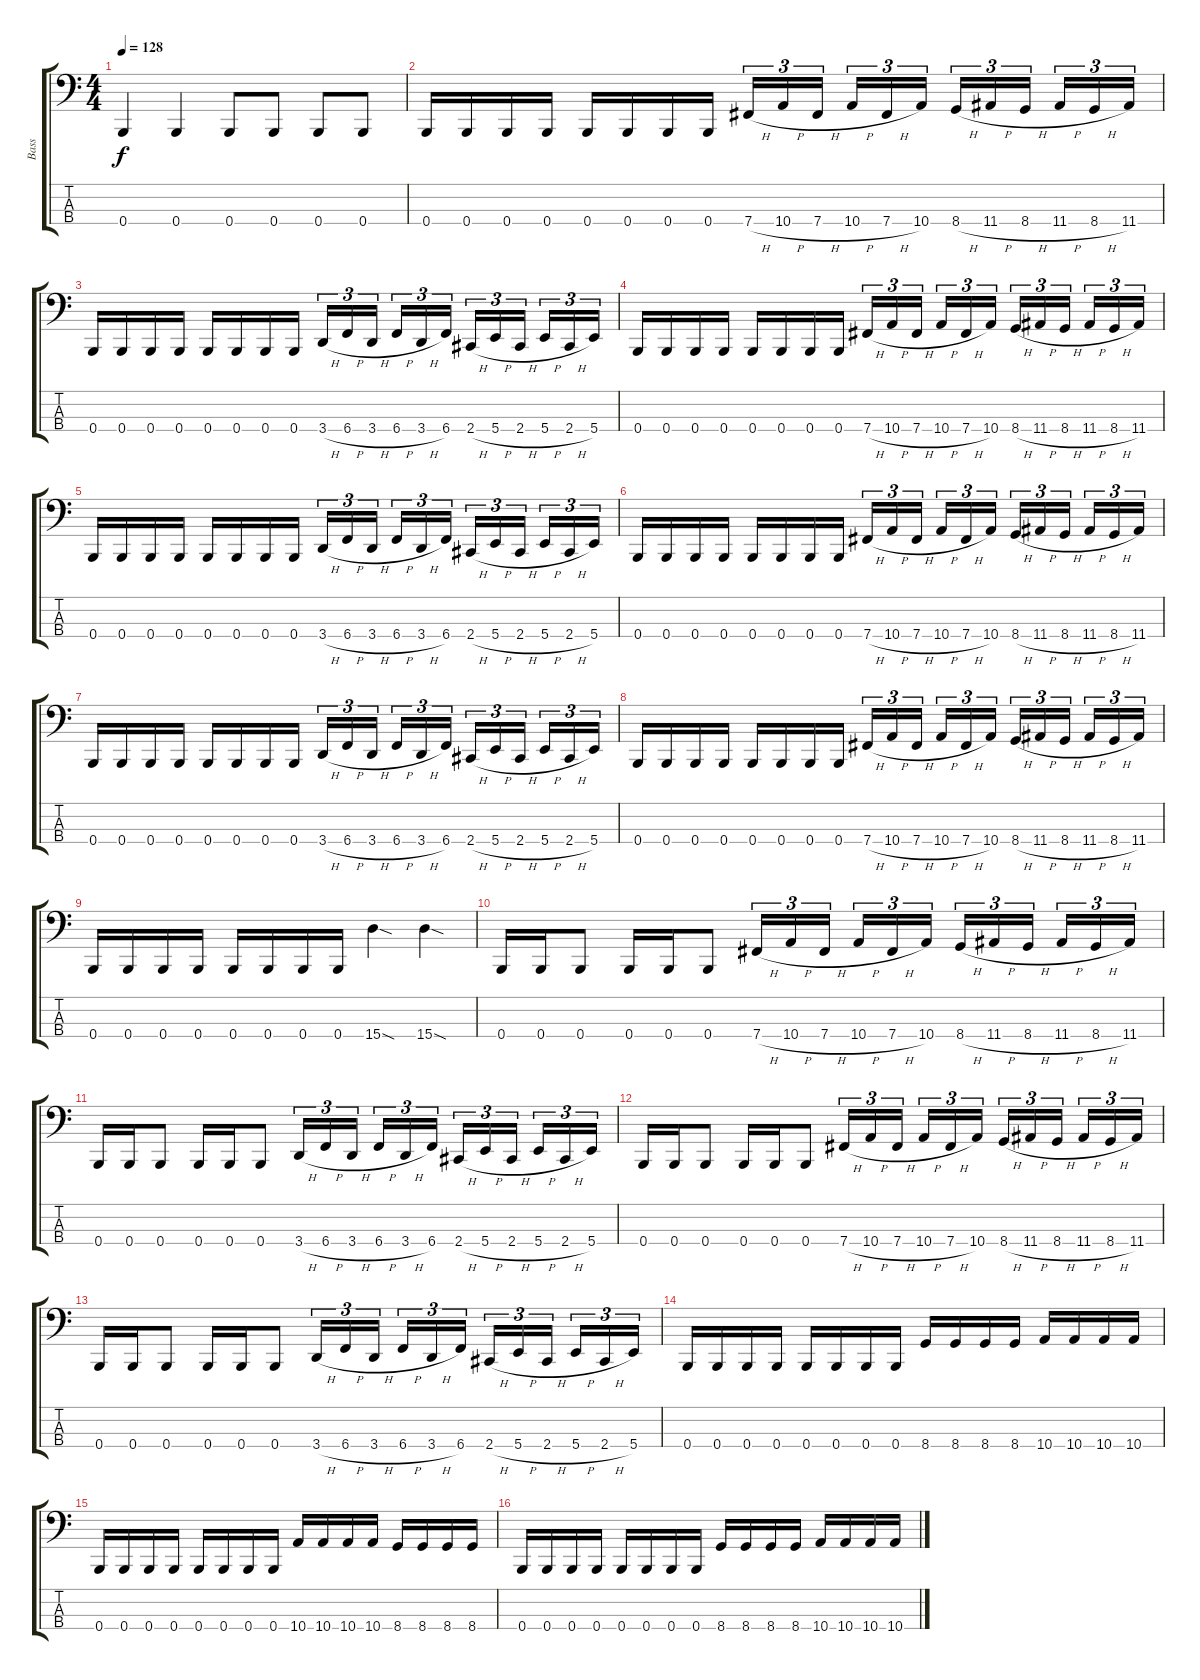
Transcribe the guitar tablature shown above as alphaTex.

\track ("Bass" "Bass") {instrument electricbasspick}
\staff {score tabs}
\tuning (E2 B1 Gb1 B0) {hide}
\ts (4 4)
\tempo 128
\clef f4
\ks c
0.4.4{dy f} 0.4.4 0.4.8 0.4.8 0.4.8 0.4.8 |
0.4.16 0.4.16 0.4.16 0.4.16 0.4.16 0.4.16 0.4.16 0.4.16 7.4{h}.16{tu (3 2)} 10.4{h}.16{tu (3 2)} 7.4{h}.16{tu (3 2) beam splitsecondary} 10.4{h}.16{tu (3 2)} 7.4{h}.16{tu (3 2)} 10.4.16{tu (3 2)} 8.4{h}.16{tu (3 2)} 11.4{h}.16{tu (3 2)} 8.4{h}.16{tu (3 2) beam splitsecondary} 11.4{h}.16{tu (3 2)} 8.4{h}.16{tu (3 2)} 11.4.16{tu (3 2)} |
0.4.16 0.4.16 0.4.16 0.4.16 0.4.16 0.4.16 0.4.16 0.4.16 3.4{h}.16{tu (3 2)} 6.4{h}.16{tu (3 2)} 3.4{h}.16{tu (3 2) beam splitsecondary} 6.4{h}.16{tu (3 2)} 3.4{h}.16{tu (3 2)} 6.4.16{tu (3 2)} 2.4{h}.16{tu (3 2)} 5.4{h}.16{tu (3 2)} 2.4{h}.16{tu (3 2) beam splitsecondary} 5.4{h}.16{tu (3 2)} 2.4{h}.16{tu (3 2)} 5.4.16{tu (3 2)} |
0.4.16 0.4.16 0.4.16 0.4.16 0.4.16 0.4.16 0.4.16 0.4.16 7.4{h}.16{tu (3 2)} 10.4{h}.16{tu (3 2)} 7.4{h}.16{tu (3 2) beam splitsecondary} 10.4{h}.16{tu (3 2)} 7.4{h}.16{tu (3 2)} 10.4.16{tu (3 2)} 8.4{h}.16{tu (3 2)} 11.4{h}.16{tu (3 2)} 8.4{h}.16{tu (3 2) beam splitsecondary} 11.4{h}.16{tu (3 2)} 8.4{h}.16{tu (3 2)} 11.4.16{tu (3 2)} |
0.4.16 0.4.16 0.4.16 0.4.16 0.4.16 0.4.16 0.4.16 0.4.16 3.4{h}.16{tu (3 2)} 6.4{h}.16{tu (3 2)} 3.4{h}.16{tu (3 2) beam splitsecondary} 6.4{h}.16{tu (3 2)} 3.4{h}.16{tu (3 2)} 6.4.16{tu (3 2)} 2.4{h}.16{tu (3 2)} 5.4{h}.16{tu (3 2)} 2.4{h}.16{tu (3 2) beam splitsecondary} 5.4{h}.16{tu (3 2)} 2.4{h}.16{tu (3 2)} 5.4.16{tu (3 2)} |
0.4.16 0.4.16 0.4.16 0.4.16 0.4.16 0.4.16 0.4.16 0.4.16 7.4{h}.16{tu (3 2)} 10.4{h}.16{tu (3 2)} 7.4{h}.16{tu (3 2) beam splitsecondary} 10.4{h}.16{tu (3 2)} 7.4{h}.16{tu (3 2)} 10.4.16{tu (3 2)} 8.4{h}.16{tu (3 2)} 11.4{h}.16{tu (3 2)} 8.4{h}.16{tu (3 2) beam splitsecondary} 11.4{h}.16{tu (3 2)} 8.4{h}.16{tu (3 2)} 11.4.16{tu (3 2)} |
0.4.16 0.4.16 0.4.16 0.4.16 0.4.16 0.4.16 0.4.16 0.4.16 3.4{h}.16{tu (3 2)} 6.4{h}.16{tu (3 2)} 3.4{h}.16{tu (3 2) beam splitsecondary} 6.4{h}.16{tu (3 2)} 3.4{h}.16{tu (3 2)} 6.4.16{tu (3 2)} 2.4{h}.16{tu (3 2)} 5.4{h}.16{tu (3 2)} 2.4{h}.16{tu (3 2) beam splitsecondary} 5.4{h}.16{tu (3 2)} 2.4{h}.16{tu (3 2)} 5.4.16{tu (3 2)} |
0.4.16 0.4.16 0.4.16 0.4.16 0.4.16 0.4.16 0.4.16 0.4.16 7.4{h}.16{tu (3 2)} 10.4{h}.16{tu (3 2)} 7.4{h}.16{tu (3 2) beam splitsecondary} 10.4{h}.16{tu (3 2)} 7.4{h}.16{tu (3 2)} 10.4.16{tu (3 2)} 8.4{h}.16{tu (3 2)} 11.4{h}.16{tu (3 2)} 8.4{h}.16{tu (3 2) beam splitsecondary} 11.4{h}.16{tu (3 2)} 8.4{h}.16{tu (3 2)} 11.4.16{tu (3 2)} |
0.4.16 0.4.16 0.4.16 0.4.16 0.4.16 0.4.16 0.4.16 0.4.16 15.4{sod}.4 15.4{sod}.4 |
0.4.16 0.4.16 0.4.8 0.4.16 0.4.16 0.4.8 7.4{h}.16{tu (3 2)} 10.4{h}.16{tu (3 2)} 7.4{h}.16{tu (3 2) beam splitsecondary} 10.4{h}.16{tu (3 2)} 7.4{h}.16{tu (3 2)} 10.4.16{tu (3 2)} 8.4{h}.16{tu (3 2)} 11.4{h}.16{tu (3 2)} 8.4{h}.16{tu (3 2) beam splitsecondary} 11.4{h}.16{tu (3 2)} 8.4{h}.16{tu (3 2)} 11.4.16{tu (3 2)} |
0.4.16 0.4.16 0.4.8 0.4.16 0.4.16 0.4.8 3.4{h}.16{tu (3 2)} 6.4{h}.16{tu (3 2)} 3.4{h}.16{tu (3 2) beam splitsecondary} 6.4{h}.16{tu (3 2)} 3.4{h}.16{tu (3 2)} 6.4.16{tu (3 2)} 2.4{h}.16{tu (3 2)} 5.4{h}.16{tu (3 2)} 2.4{h}.16{tu (3 2) beam splitsecondary} 5.4{h}.16{tu (3 2)} 2.4{h}.16{tu (3 2)} 5.4.16{tu (3 2)} |
0.4.16 0.4.16 0.4.8 0.4.16 0.4.16 0.4.8 7.4{h}.16{tu (3 2)} 10.4{h}.16{tu (3 2)} 7.4{h}.16{tu (3 2) beam splitsecondary} 10.4{h}.16{tu (3 2)} 7.4{h}.16{tu (3 2)} 10.4.16{tu (3 2)} 8.4{h}.16{tu (3 2)} 11.4{h}.16{tu (3 2)} 8.4{h}.16{tu (3 2) beam splitsecondary} 11.4{h}.16{tu (3 2)} 8.4{h}.16{tu (3 2)} 11.4.16{tu (3 2)} |
0.4.16 0.4.16 0.4.8 0.4.16 0.4.16 0.4.8 3.4{h}.16{tu (3 2)} 6.4{h}.16{tu (3 2)} 3.4{h}.16{tu (3 2) beam splitsecondary} 6.4{h}.16{tu (3 2)} 3.4{h}.16{tu (3 2)} 6.4.16{tu (3 2)} 2.4{h}.16{tu (3 2)} 5.4{h}.16{tu (3 2)} 2.4{h}.16{tu (3 2) beam splitsecondary} 5.4{h}.16{tu (3 2)} 2.4{h}.16{tu (3 2)} 5.4.16{tu (3 2)} |
0.4.16 0.4.16 0.4.16 0.4.16 0.4.16 0.4.16 0.4.16 0.4.16 8.4.16 8.4.16 8.4.16 8.4.16 10.4.16 10.4.16 10.4.16 10.4.16 |
0.4.16 0.4.16 0.4.16 0.4.16 0.4.16 0.4.16 0.4.16 0.4.16 10.4.16 10.4.16 10.4.16 10.4.16 8.4.16 8.4.16 8.4.16 8.4.16 |
0.4.16 0.4.16 0.4.16 0.4.16 0.4.16 0.4.16 0.4.16 0.4.16 8.4.16 8.4.16 8.4.16 8.4.16 10.4.16 10.4.16 10.4.16 10.4.16
